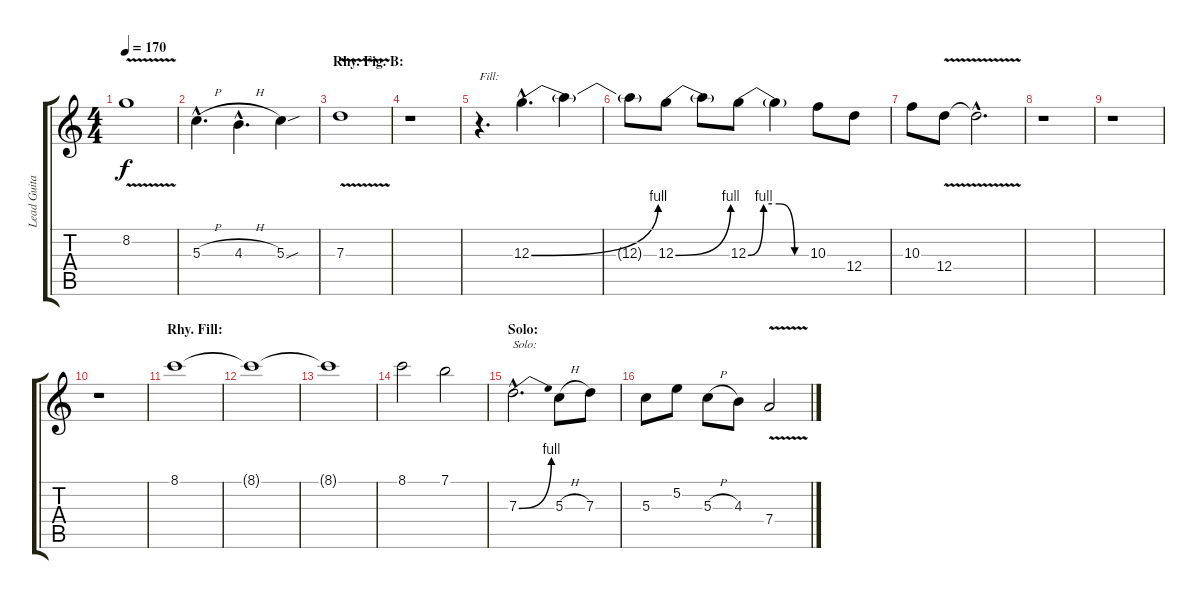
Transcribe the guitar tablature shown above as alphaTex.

\track ("Lead Guitar" "Lead Guita") {instrument distortionguitar}
\staff {score tabs}
\tuning (E4 B3 G3 D3 A2 E2) {hide}
\ts (4 4)
\tempo 170
\clef g2
\ks c
8.2{v}.1{dy f} |
5.3{h hac}.4{d} 4.3{h hac}.4{d} 5.3{sou}.4 |
\section ("" "Rhy. Fig. B:")
7.3{v}.1 |
r.1 |
r.4{d txt "Fill:"} 12.3{be (bend 0 0 60 4) hac}.4{d} 12.3{t}.4 |
12.3{t}.8 12.3{be (bend 0 0 60 4)}.8 12.3{t}.8 12.3{be (custom 0 0 15 4 30 4 45 0 60 0)}.8 12.3{t}.4 10.3.8 12.4.8 |
10.3.8 12.4{v}.8 12.4{hac t}.2{d} |
r.1 |
r.1 |
r.1 |
\section ("" "Rhy. Fill:")
8.1.1 |
8.1{t}.1 |
8.1{t}.1 |
8.1.2 7.1.2 |
\section ("" "Solo:")
7.3{be (bend 0 0 60 4) hac}.2{d txt "Solo:"} 5.3{h}.8 7.3.8 |
5.3.8 5.2.8 5.3{h}.8 4.3.8 7.4{v}.2
